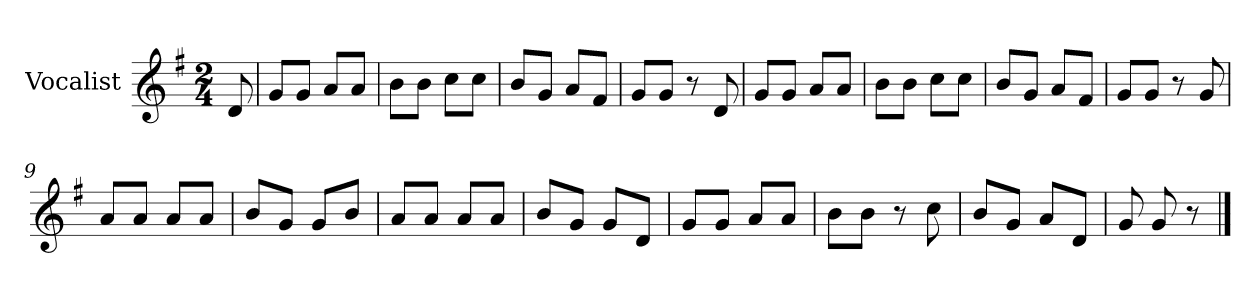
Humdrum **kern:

**kern
*part1
*staff1
*I"Vocalist
*k[f#]
*G:
*M2/4
=
8d
=1
8gL
8gJ
8aL
8aJ
=2
8bL
8bJ
8ccL
8ccJ
=3
8bL
8gJ
8aL
8f#J
=4
8gL
8gJ
8r
8d
=5
8gL
8gJ
8aL
8aJ
=6
8bL
8bJ
8ccL
8ccJ
=7
8bL
8gJ
8aL
8f#J
=8
8gL
8gJ
8r
8g
=9
8aL
8aJ
8aL
8aJ
=10
8bL
8gJ
8gL
8bJ
=11
8aL
8aJ
8aL
8aJ
=12
8bL
8gJ
8gL
8dJ
=13
8gL
8gJ
8aL
8aJ
=14
8bL
8bJ
8r
8cc
=15
8bL
8gJ
8aL
8dJ
=16
8g
8g
8r
==
*-
